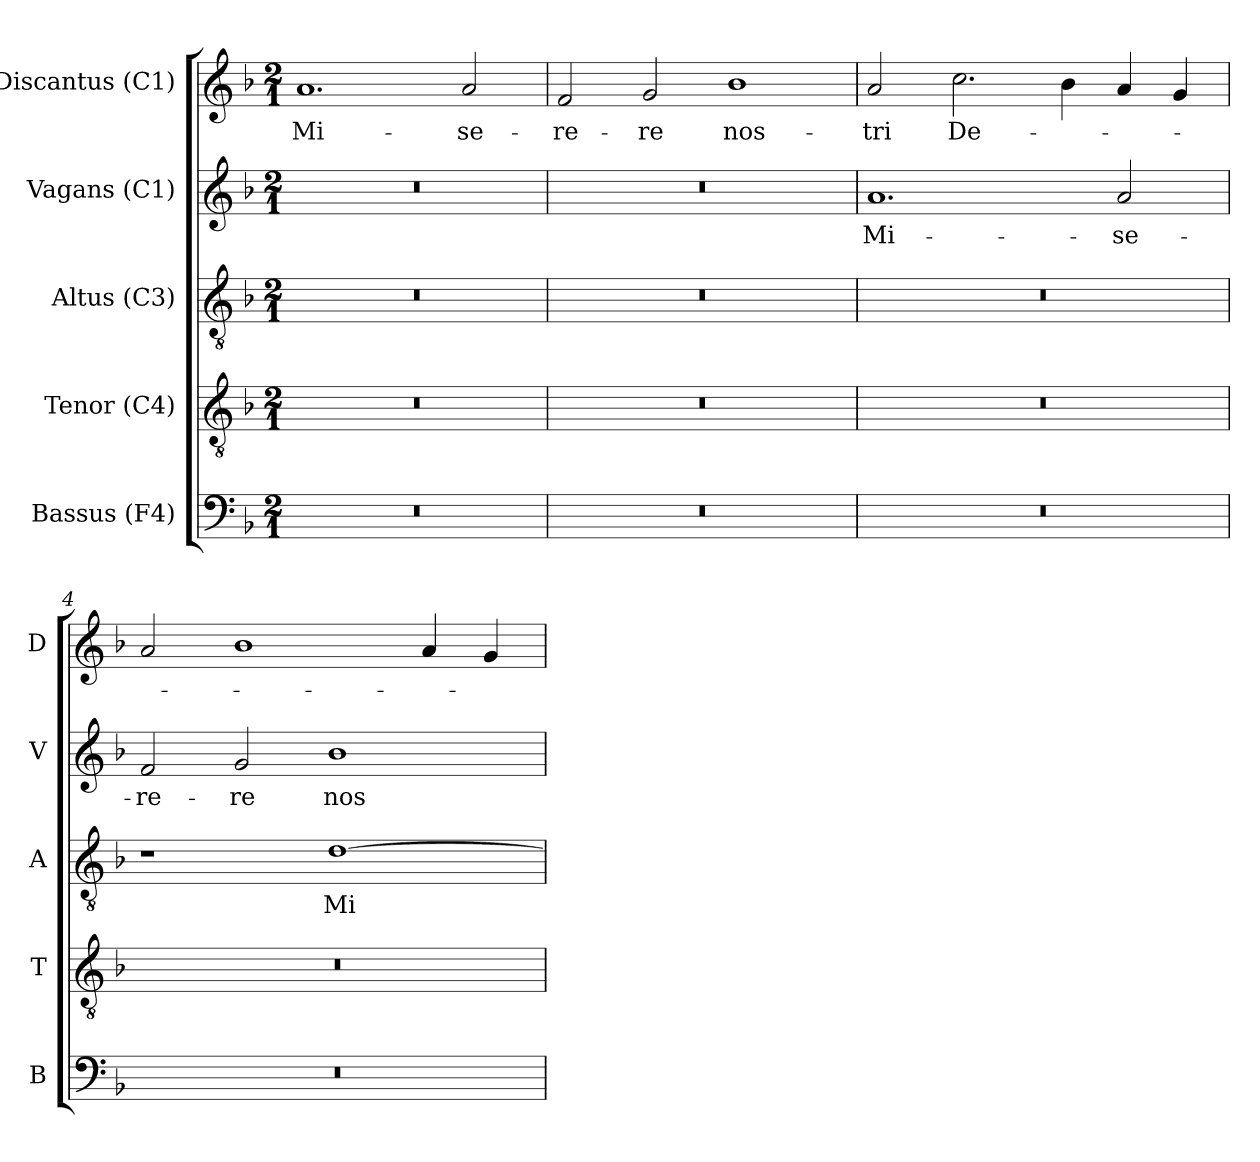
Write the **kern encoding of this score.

**kern	**kern	**kern	**text	**kern	**text	**kern	**text
*part5	*part4	*part3	*part3	*part2	*part2	*part1	*part1
*staff5	*staff4	*staff3	*staff3	*staff2	*staff2	*staff1	*staff1
*I"Bassus (F4)	*I"Tenor (C4)	*I"Altus (C3)	*	*I"Vagans (C1)	*	*I"Discantus (C1)	*
*I'B	*I'T	*I'A	*	*I'V	*	*I'D	*
!!LO:PB:g=z
*clefF4	*clefGv2	*clefGv2	*	*clefG2	*	*clefG2	*
*k[b-]	*k[b-]	*k[b-]	*	*k[b-]	*	*k[b-]	*
*F:	*F:	*F:	*	*F:	*	*F:	*
*M2/1	*M2/1	*M2/1	*	*M2/1	*	*M2/1	*
=1	=1	=1	=1	=1	=1	=1	=1
!LO:N:vis=1	!LO:N:vis=1	!LO:N:vis=1	!	!LO:N:vis=1	!	!	!
!	!	!	!	!	!	!	!LO:LY:b:color=#000000
0r	0r	0r	.	0r	.	1.ai	Mi-
!	!	!	!	!	!	!	!LO:LY:b:color=#000000
.	.	.	.	.	.	2ai/	-se-
=2	=2	=2	=2	=2	=2	=2	=2
!LO:N:vis=1	!LO:N:vis=1	!LO:N:vis=1	!	!LO:N:vis=1	!	!	!
!	!	!	!	!	!	!	!LO:LY:b:color=#000000
0r	0r	0r	.	0r	.	2fi/	-re-
!	!	!	!	!	!	!	!LO:LY:b:color=#000000
.	.	.	.	.	.	2gi/	-re
!	!	!	!	!	!	!	!LO:LY:b:color=#000000
.	.	.	.	.	.	1b-i	nos-
=3	=3	=3	=3	=3	=3	=3	=3
!LO:N:vis=1	!LO:N:vis=1	!LO:N:vis=1	!	!	!	!	!
!	!	!	!	!	!LO:LY:b:color=#000000	!	!
!	!	!	!	!	!	!	!LO:LY:b:color=#000000
0r	0r	0r	.	1.ai	Mi-	2ai/	-tri
!	!	!	!	!	!	!	!LO:LY:b:color=#000000
.	.	.	.	.	.	2.cci\	De-
.	.	.	.	.	.	4b-i\	.
!	!	!	!	!	!LO:LY:b:color=#000000	!	!
.	.	.	.	2ai/	-se-	4ai/	.
.	.	.	.	.	.	4gi/	.
=4	=4	=4	=4	=4	=4	=4	=4
!LO:N:vis=1	!LO:N:vis=1	!	!	!	!	!	!
!	!	!	!	!	!LO:LY:b:color=#000000	!	!
0r	0r	1r	.	2fi/	-re-	2ai/	.
!	!	!	!	!	!LO:LY:b:color=#000000	!	!
.	.	.	.	2gi/	-re	1b-i	.
!	!	!	!LO:LY:b:color=#000000	!	!	!	!
!	!	!	!	!	!LO:LY:b:color=#000000	!	!
.	.	[1di	Mi-	1b-i	nos-	.	.
.	.	.	.	.	.	4ai/	.
.	.	.	.	.	.	4gi/	.
=	=	=	=	=	=	=	=
*-	*-	*-	*-	*-	*-	*-	*-
